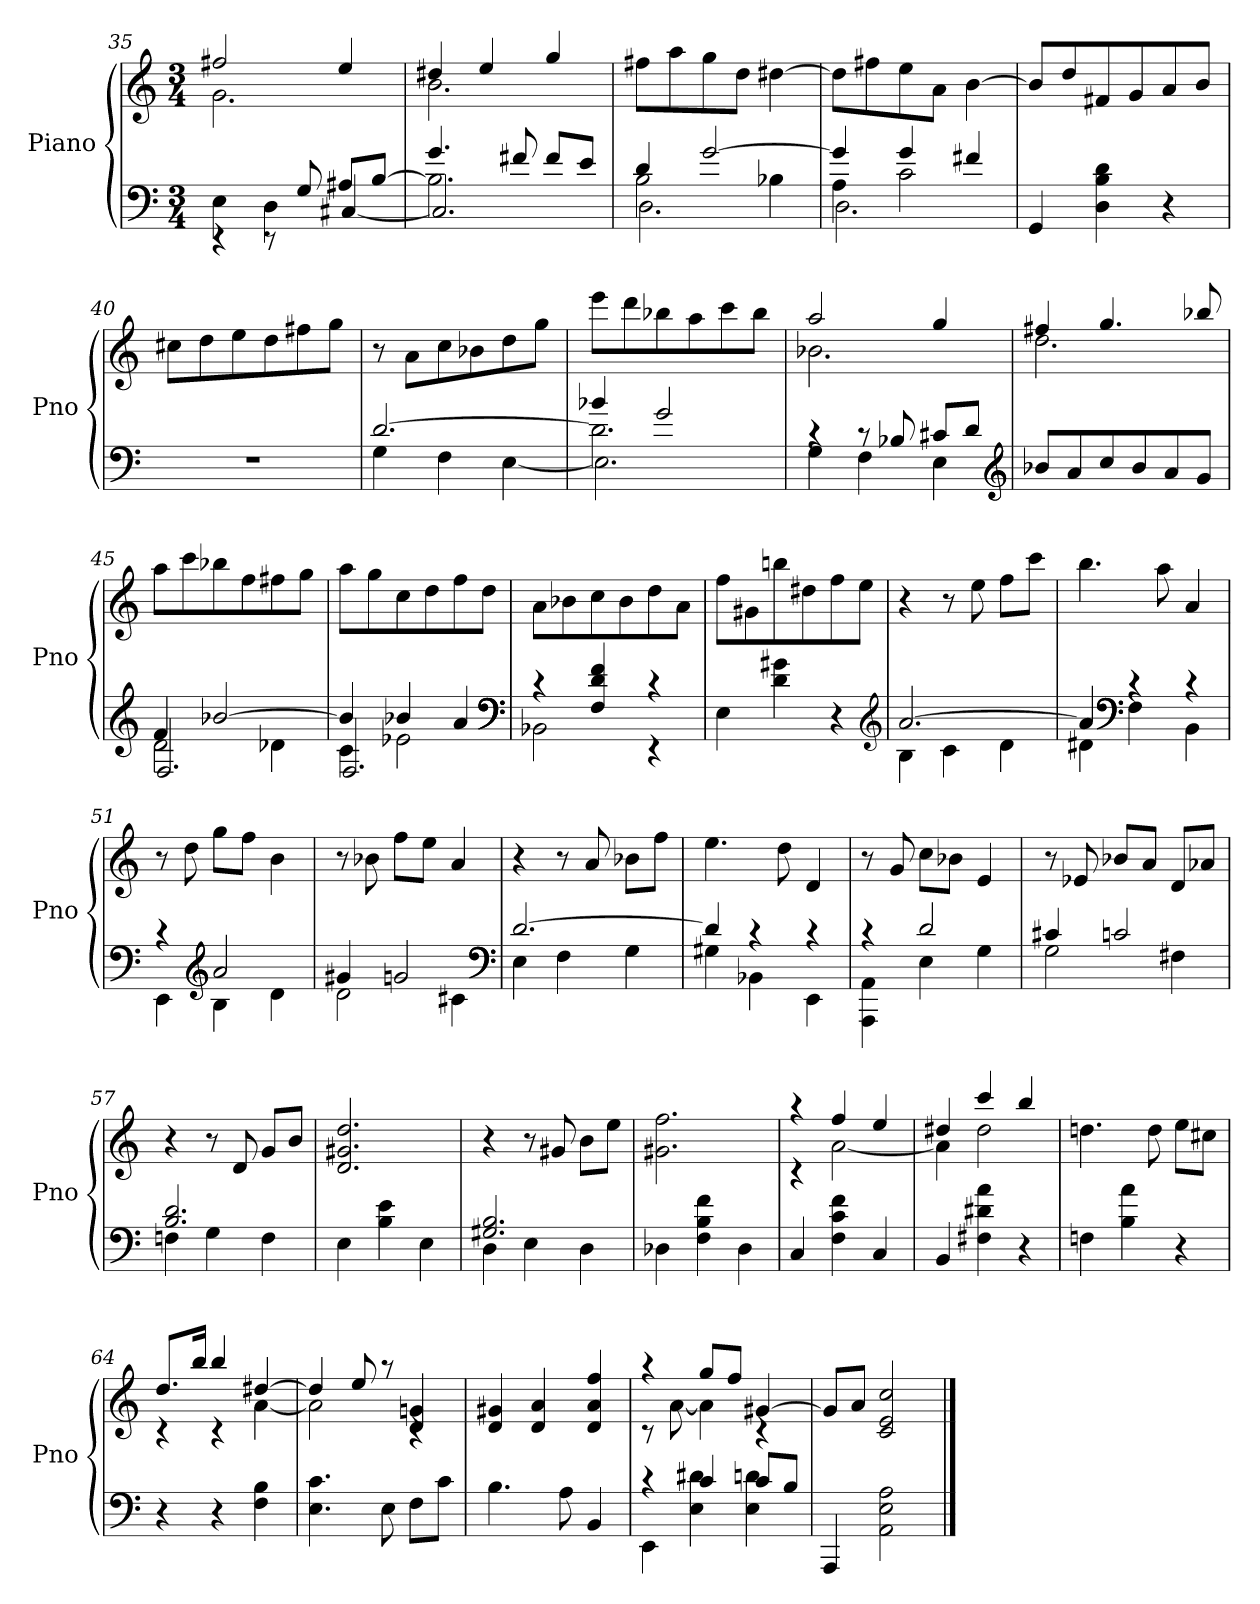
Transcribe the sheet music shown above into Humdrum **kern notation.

**kern	**kern
*part1	*part1
*staff2	*staff1
*I"Piano	*
*I'Pno	*
*clefF4	*clefG2
*k[]	*k[]
*a:	*a:
*M3/4	*M3/4
=35	=35
*^	*^
4rEE	4E\	2ff#X	2.g
8rEE	4D\	.	.
8G	.	.	.
8A#XL	[4C#X/	4ee	.
[8BJ	.	.	.
=36	=36	=36	=36
*	*^	*	*
4.g	2.B]	2.C#/]	4dd#X	2.b
.	.	.	4ee	.
8f#X	.	.	.	.
8f#L	.	.	4gg	.
8eJ	.	.	.	.
*	*	*	*v	*v
=37	=37	=37	=37
4d	2B	2.D\	8ff#XL
.	.	.	8aa
[2g	.	.	8gg
.	.	.	8ddJ
.	4B-X	.	[4dd#X
=38	=38	=38	=38
4g]	4A	2.D\	8dd#L]
.	.	.	8ff#X
4g	2c	.	8ee
.	.	.	8aJ
4f#X	.	.	[4b
*v	*v	*v	*
=39	=39
4GG	8bL]
.	8dd
4D 4B 4d	8f#X
.	8g
4r	8a
.	8bJ
=40	=40
2.r	8cc#XL
.	8dd
.	8ee
.	8dd
.	8ff#X
.	8ggJ
=41	=41
*^	*
[2.d	4G\	8r
.	.	8aL
.	4F\	8cc
.	.	8b-X
.	[4E\	8dd
.	.	8ggJ
=42	=42	=42
*	*^	*
4b-X	2.d]	2.E\]	8eeeL
.	.	.	8ddd
2g	.	.	8bb-X
.	.	.	8aa
.	.	.	8ccc
.	.	.	8bb-J
*	*v	*v	*
=43	=43	=43
*	*	*^
4rc	4G	2aa	2.b-X
8rc	4F	.	.
8B-X	.	.	.
8c#XL	4E	4gg	.
8dJ	.	.	.
*v	*v	*	*
*clefG2	*	*
=44	=44	=44
8b-XL	4ff#X	2.dd
8a	.	.
8cc	4.gg	.
8b-	.	.
8a	.	.
8gJ	8bb-X	.
*	*v	*v
=45	=45
*^	*
*	*^	*
4f	2d	2.F/	8aaL
.	.	.	8ccc
[2b-X	.	.	8bb-X
.	.	.	8ff
.	4d-X	.	8ff#X
.	.	.	8ggJ
=46	=46	=46	=46
4b-]	4c	2.F/	8aaL
.	.	.	8gg
4b-X	2e-X	.	8cc
.	.	.	8dd
4a	.	.	8ff
.	.	.	8ddJ
*v	*v	*v	*
*clefF4	*
=47	=47
*^	*
4rc	2BB-X	8aL
.	.	8b-X
4F 4d 4f	.	8cc
.	.	8b-
4rc	4rEE	8dd
.	.	8aJ
*v	*v	*
=48	=48
4E	8ffL
.	8g#X
4d 4g#X	8bbn
.	8dd#X
4r	8ff
.	8eeJ
*clefG2	*
=49	=49
*^	*
[2.a	4B	4r
.	4c	8r
.	.	8ee
.	4d	8ffL
.	.	8cccJ
=50	=50	=50
4a]	4d#X	4.bb
*clefF4	*	*
4rc	4F	.
.	.	8aa
4rc	4BB	4a
=51	=51	=51
4rc	4EE	8r
.	.	8dd
*clefG2	*	*
2a	4B	8ggL
.	.	8ffJ
.	4d	4b
=52	=52	=52
4g#X	2d	8r
.	.	8b-X
2gn	.	8ffL
.	.	8eeJ
.	4c#X	4a
*clefF4	*	*
=53	=53	=53
[2.d	4E	4r
.	4F	8r
.	.	8a
.	4G	8b-XL
.	.	8ffJ
=54	=54	=54
4d]	4G#X	4.ee
4rc	4BB-X	.
.	.	8dd
4rc	4EE	4d
=55	=55	=55
4rc	4AAA 4AA	8r
.	.	8g
2d	4E	8ccL
.	.	8b-XJ
.	4G	4e
=56	=56	=56
4c#X	2G	8r
.	.	8e-X
2cn	.	8b-XL
.	.	8aJ
.	4F#X	8dL
.	.	8a-XJ
=57	=57	=57
2.B 2.d	4Fn	4r
.	4G	8r
.	.	8d
.	4F	8gL
.	.	8bJ
*v	*v	*
=58	=58
4E	2.d 2.g#X 2.dd
4B 4e	.
4E	.
=59	=59
*^	*
2.G#X 2.B	4D	4r
.	4E	8r
.	.	8g#X
.	4D	8bL
.	.	8eeJ
*v	*v	*
=60	=60
4D-X	2.g#X 2.ff
4F 4B 4f	.
4D-	.
=61	=61
*	*^
4C	4raa	4rc
4F 4c 4f	4ff	[2a
4C	4ee	.
=62	=62	=62
4BB	4dd#X	4a]
4F#X 4d#X 4a	4ccc	2dd#
4r	4bb	.
*	*v	*v
=63	=63
4Fn	4.ddn
4B 4a	.
.	8dd
4r	8eeL
.	8cc#XJ
=64	=64
*	*^
4r	8.ddL	4rc
.	16bbJk	.
4r	4bb	4rc
4F 4B	[4dd#X	[4a
=65	=65	=65
4.E 4.c	4dd#]	2a]
.	8ee	.
8E	8raa	.
8FL	4d 4gn	4rc
8cJ	.	.
*	*v	*v
=66	=66
4.B	4d 4g#X
.	4d 4a
8A	.
4BB	4d 4a 4ff
=67	=67
*^	*^
4rc	4EE	4raa	8rc
.	.	.	[8a
4c	4E 4d#X	8ggL	4a]
.	.	8ffJ	.
8cL	4E 4dn	[4g#X	4rc
8BJ	.	.	.
*v	*v	*	*
*	*v	*v
=68	=68
4AAA	8g#L]
.	8aJ
2AA 2E 2A	2c 2e 2cc
==	==
*-	*-
